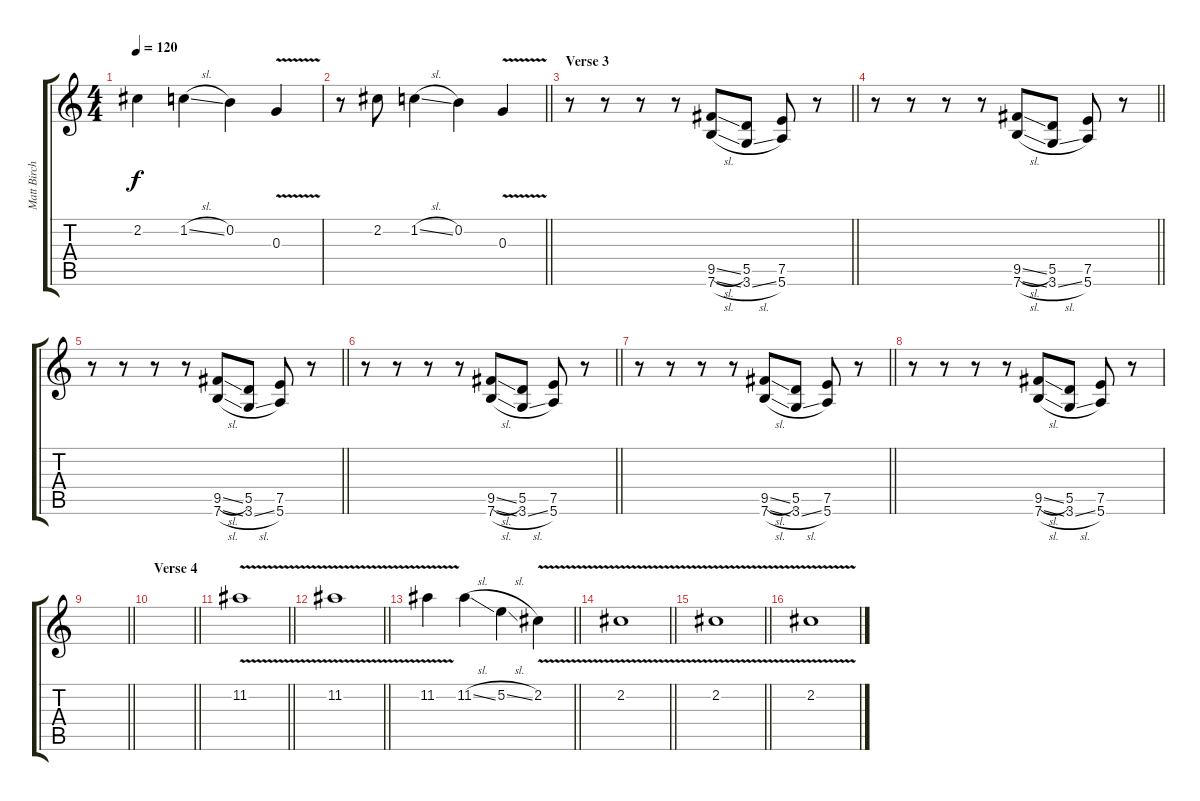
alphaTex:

\track ("Matt Birch" "Matt Birch") {instrument electricguitarjazz}
\staff {score tabs}
\tuning (E4 B3 G3 D3 A2 E2) {hide}
\ts (4 4)
\tempo 120
\clef g2
\ks c
2.2.4{dy f} 1.2{sl}.4 0.2.4 0.3{v}.4 |
\barLineRight lightlight
r.8 2.2.8 1.2{sl}.4 0.2.4 0.3{v}.4 |
\section ("" "Verse 3")
\barLineRight lightlight
r.8 r.8 r.8 r.8 (9.5{sl} 7.6{sl}).8 (5.5 3.6{sl}).8 (7.5 5.6).8 r.8 |
\barLineRight lightlight
r.8 r.8 r.8 r.8 (9.5{sl} 7.6{sl}).8 (5.5 3.6{sl}).8 (7.5 5.6).8 r.8 |
\barLineRight lightlight
r.8 r.8 r.8 r.8 (9.5{sl} 7.6{sl}).8 (5.5 3.6{sl}).8 (7.5 5.6).8 r.8 |
\barLineRight lightlight
r.8 r.8 r.8 r.8 (9.5{sl} 7.6{sl}).8 (5.5 3.6{sl}).8 (7.5 5.6).8 r.8 |
\barLineRight lightlight
r.8 r.8 r.8 r.8 (9.5{sl} 7.6{sl}).8 (5.5 3.6{sl}).8 (7.5 5.6).8 r.8 |
r.8 r.8 r.8 r.8 (9.5{sl} 7.6{sl}).8 (5.5 3.6{sl}).8 (7.5 5.6).8 r.8 |
\barLineRight lightlight
|
\section ("" "Verse 4")
\barLineRight lightlight
|
\barLineRight lightlight
11.2{v}.1 |
\barLineRight lightlight
11.2{v}.1 |
\barLineRight lightlight
11.2{v}.4 11.2{sl}.4 5.2{sl}.4 2.2{v}.4 |
\barLineRight lightlight
2.2{v}.1 |
\barLineRight lightlight
2.2{v}.1 |
2.2{v}.1
